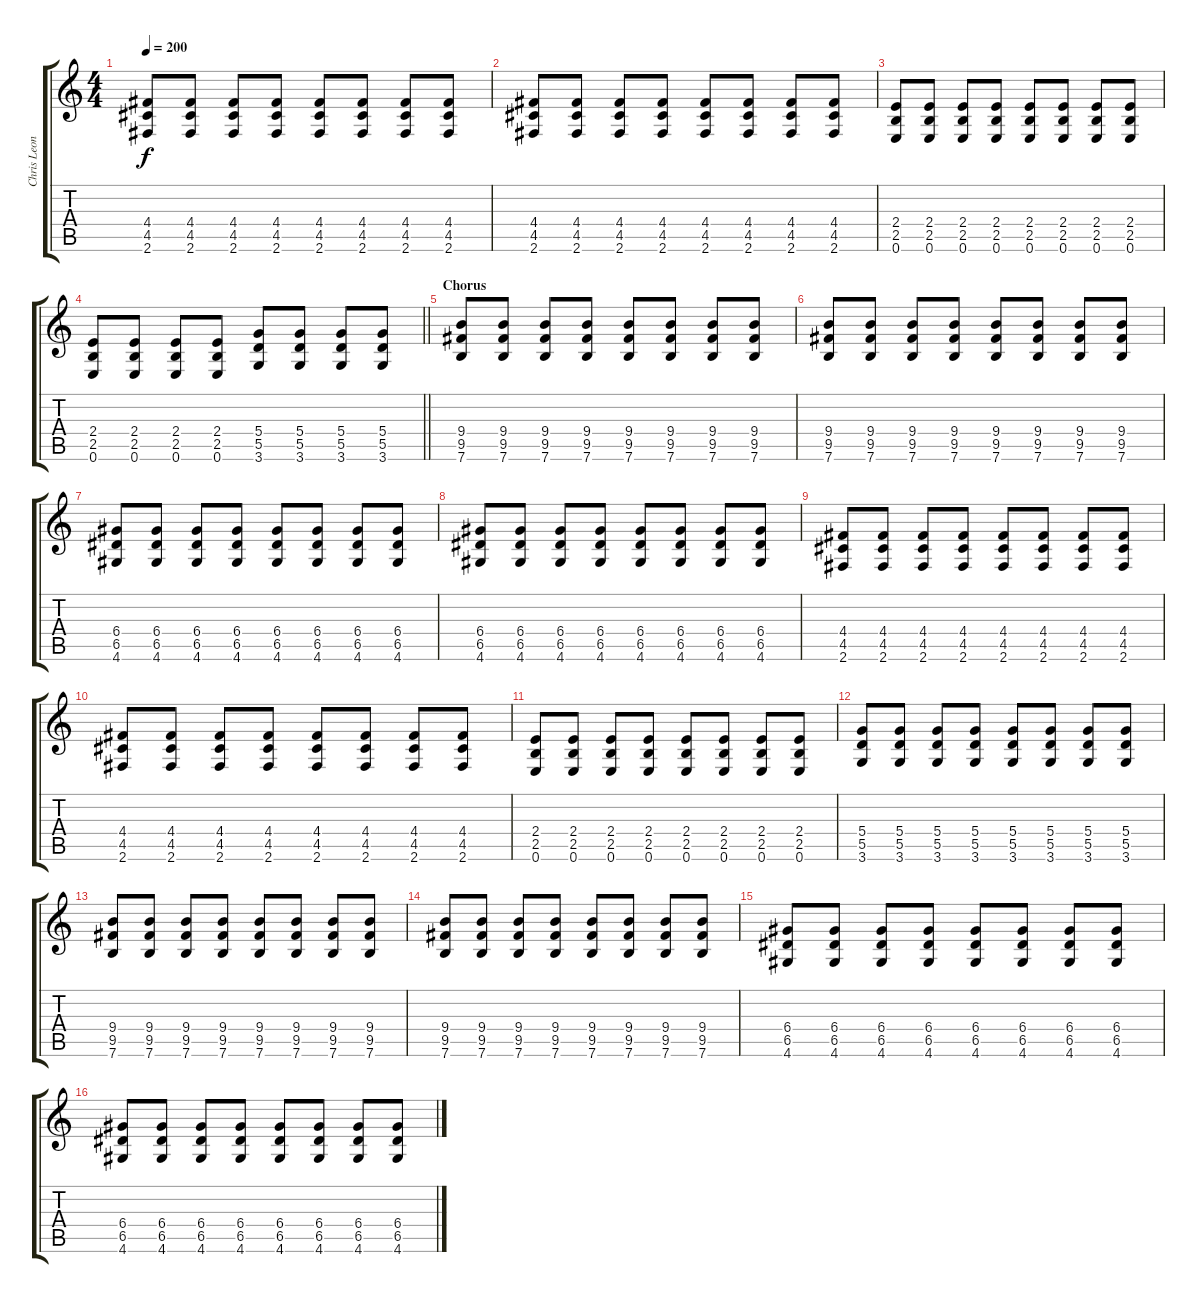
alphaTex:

\track ("Chris Leonard" "Chris Leon") {instrument distortionguitar}
\staff {score tabs}
\tuning (E4 B3 G3 D3 A2 E2) {hide}
\ts (4 4)
\tempo 200
\clef g2
\ks c
(4.4 4.5 2.6).8{dy f} (4.4 4.5 2.6).8 (4.4 4.5 2.6).8 (4.4 4.5 2.6).8 (4.4 4.5 2.6).8 (4.4 4.5 2.6).8 (4.4 4.5 2.6).8 (4.4 4.5 2.6).8 |
(4.4 4.5 2.6).8 (4.4 4.5 2.6).8 (4.4 4.5 2.6).8 (4.4 4.5 2.6).8 (4.4 4.5 2.6).8 (4.4 4.5 2.6).8 (4.4 4.5 2.6).8 (4.4 4.5 2.6).8 |
(2.4 2.5 0.6).8 (2.4 2.5 0.6).8 (2.4 2.5 0.6).8 (2.4 2.5 0.6).8 (2.4 2.5 0.6).8 (2.4 2.5 0.6).8 (2.4 2.5 0.6).8 (2.4 2.5 0.6).8 |
\barLineRight lightlight
(2.4 2.5 0.6).8 (2.4 2.5 0.6).8 (2.4 2.5 0.6).8 (2.4 2.5 0.6).8 (5.4 5.5 3.6).8 (5.4 5.5 3.6).8 (5.4 5.5 3.6).8 (5.4 5.5 3.6).8 |
\section ("" "Chorus")
(9.4 9.5 7.6).8 (9.4 9.5 7.6).8 (9.4 9.5 7.6).8 (9.4 9.5 7.6).8 (9.4 9.5 7.6).8 (9.4 9.5 7.6).8 (9.4 9.5 7.6).8 (9.4 9.5 7.6).8 |
(9.4 9.5 7.6).8 (9.4 9.5 7.6).8 (9.4 9.5 7.6).8 (9.4 9.5 7.6).8 (9.4 9.5 7.6).8 (9.4 9.5 7.6).8 (9.4 9.5 7.6).8 (9.4 9.5 7.6).8 |
(6.4 6.5 4.6).8 (6.4 6.5 4.6).8 (6.4 6.5 4.6).8 (6.4 6.5 4.6).8 (6.4 6.5 4.6).8 (6.4 6.5 4.6).8 (6.4 6.5 4.6).8 (6.4 6.5 4.6).8 |
(6.4 6.5 4.6).8 (6.4 6.5 4.6).8 (6.4 6.5 4.6).8 (6.4 6.5 4.6).8 (6.4 6.5 4.6).8 (6.4 6.5 4.6).8 (6.4 6.5 4.6).8 (6.4 6.5 4.6).8 |
(4.4 4.5 2.6).8 (4.4 4.5 2.6).8 (4.4 4.5 2.6).8 (4.4 4.5 2.6).8 (4.4 4.5 2.6).8 (4.4 4.5 2.6).8 (4.4 4.5 2.6).8 (4.4 4.5 2.6).8 |
(4.4 4.5 2.6).8 (4.4 4.5 2.6).8 (4.4 4.5 2.6).8 (4.4 4.5 2.6).8 (4.4 4.5 2.6).8 (4.4 4.5 2.6).8 (4.4 4.5 2.6).8 (4.4 4.5 2.6).8 |
(2.4 2.5 0.6).8 (2.4 2.5 0.6).8 (2.4 2.5 0.6).8 (2.4 2.5 0.6).8 (2.4 2.5 0.6).8 (2.4 2.5 0.6).8 (2.4 2.5 0.6).8 (2.4 2.5 0.6).8 |
(5.4 5.5 3.6).8 (5.4 5.5 3.6).8 (5.4 5.5 3.6).8 (5.4 5.5 3.6).8 (5.4 5.5 3.6).8 (5.4 5.5 3.6).8 (5.4 5.5 3.6).8 (5.4 5.5 3.6).8 |
(9.4 9.5 7.6).8 (9.4 9.5 7.6).8 (9.4 9.5 7.6).8 (9.4 9.5 7.6).8 (9.4 9.5 7.6).8 (9.4 9.5 7.6).8 (9.4 9.5 7.6).8 (9.4 9.5 7.6).8 |
(9.4 9.5 7.6).8 (9.4 9.5 7.6).8 (9.4 9.5 7.6).8 (9.4 9.5 7.6).8 (9.4 9.5 7.6).8 (9.4 9.5 7.6).8 (9.4 9.5 7.6).8 (9.4 9.5 7.6).8 |
(6.4 6.5 4.6).8 (6.4 6.5 4.6).8 (6.4 6.5 4.6).8 (6.4 6.5 4.6).8 (6.4 6.5 4.6).8 (6.4 6.5 4.6).8 (6.4 6.5 4.6).8 (6.4 6.5 4.6).8 |
(6.4 6.5 4.6).8 (6.4 6.5 4.6).8 (6.4 6.5 4.6).8 (6.4 6.5 4.6).8 (6.4 6.5 4.6).8 (6.4 6.5 4.6).8 (6.4 6.5 4.6).8 (6.4 6.5 4.6).8
